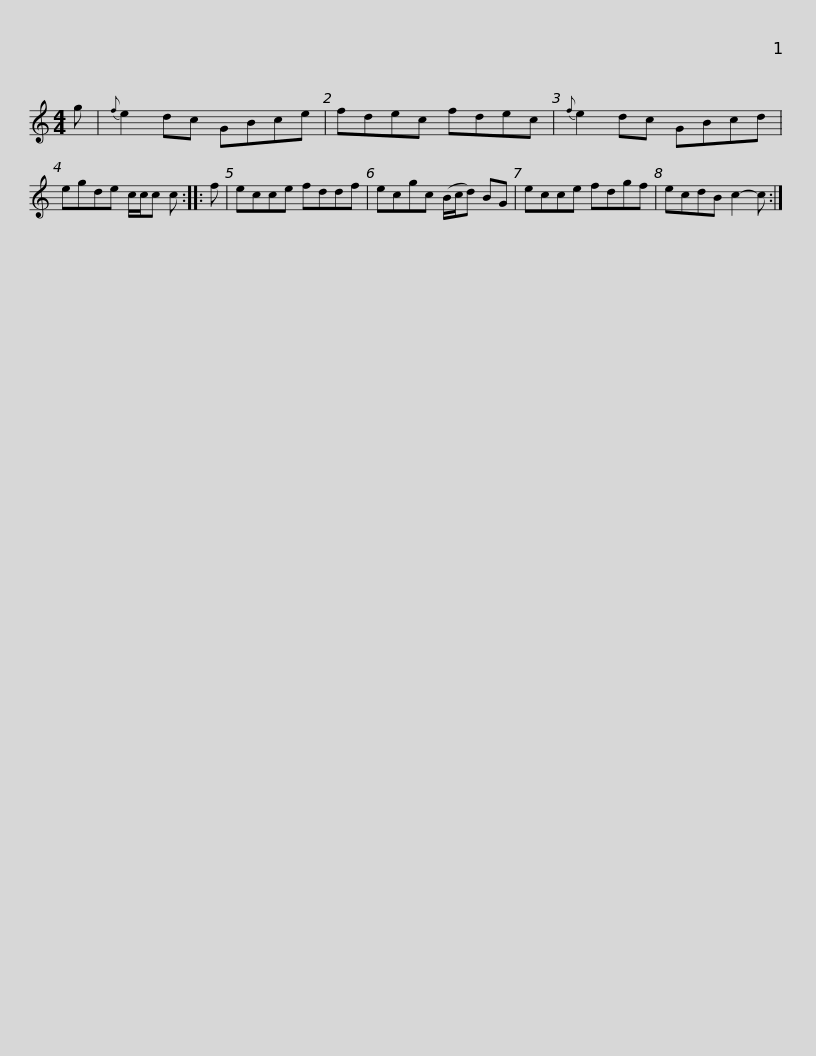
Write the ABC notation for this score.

X:1
L:1/8
M:4/4
I:linebreak $
K:C
V:1 treble
V:1
 g |{f} e2 dc GBce | fdec fdec |{f} e2 dc GBcd | egde c/c/c c :: %5
 f | ecce fddf |$ ecgc (B/c/d) BG | ecce fdgf | ecdB c2- c :| %10
